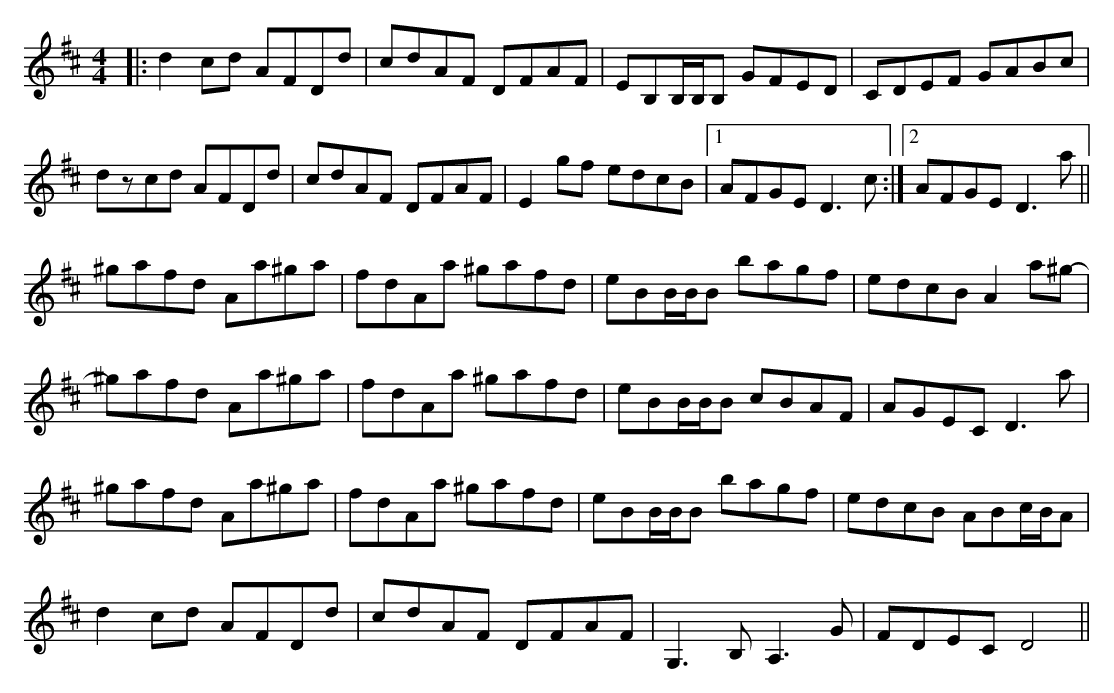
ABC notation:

X:1
M:4/4
K:D
|:d2cd AFDd|cdAF DFAF|EB,B,/B,/B, GFED|CDEF GABc|
dzcd AFDd|cdAF DFAF|E2gf edcB|1 AFGE D3c:|2 AFGE D3a||
^gafd Aa^ga|fdAa ^gafd|eBB/B/B bagf|edcB A2a^g-|
^gafd Aa^ga|fdAa ^gafd|eBB/B/B cBAF|AGEC D3a|
^gafd Aa^ga|fdAa ^gafd|eBB/B/B bagf|edcB ABc/B/A|
d2cd AFDd|cdAF DFAF|G,3B, A,3G|FDEC D4||
